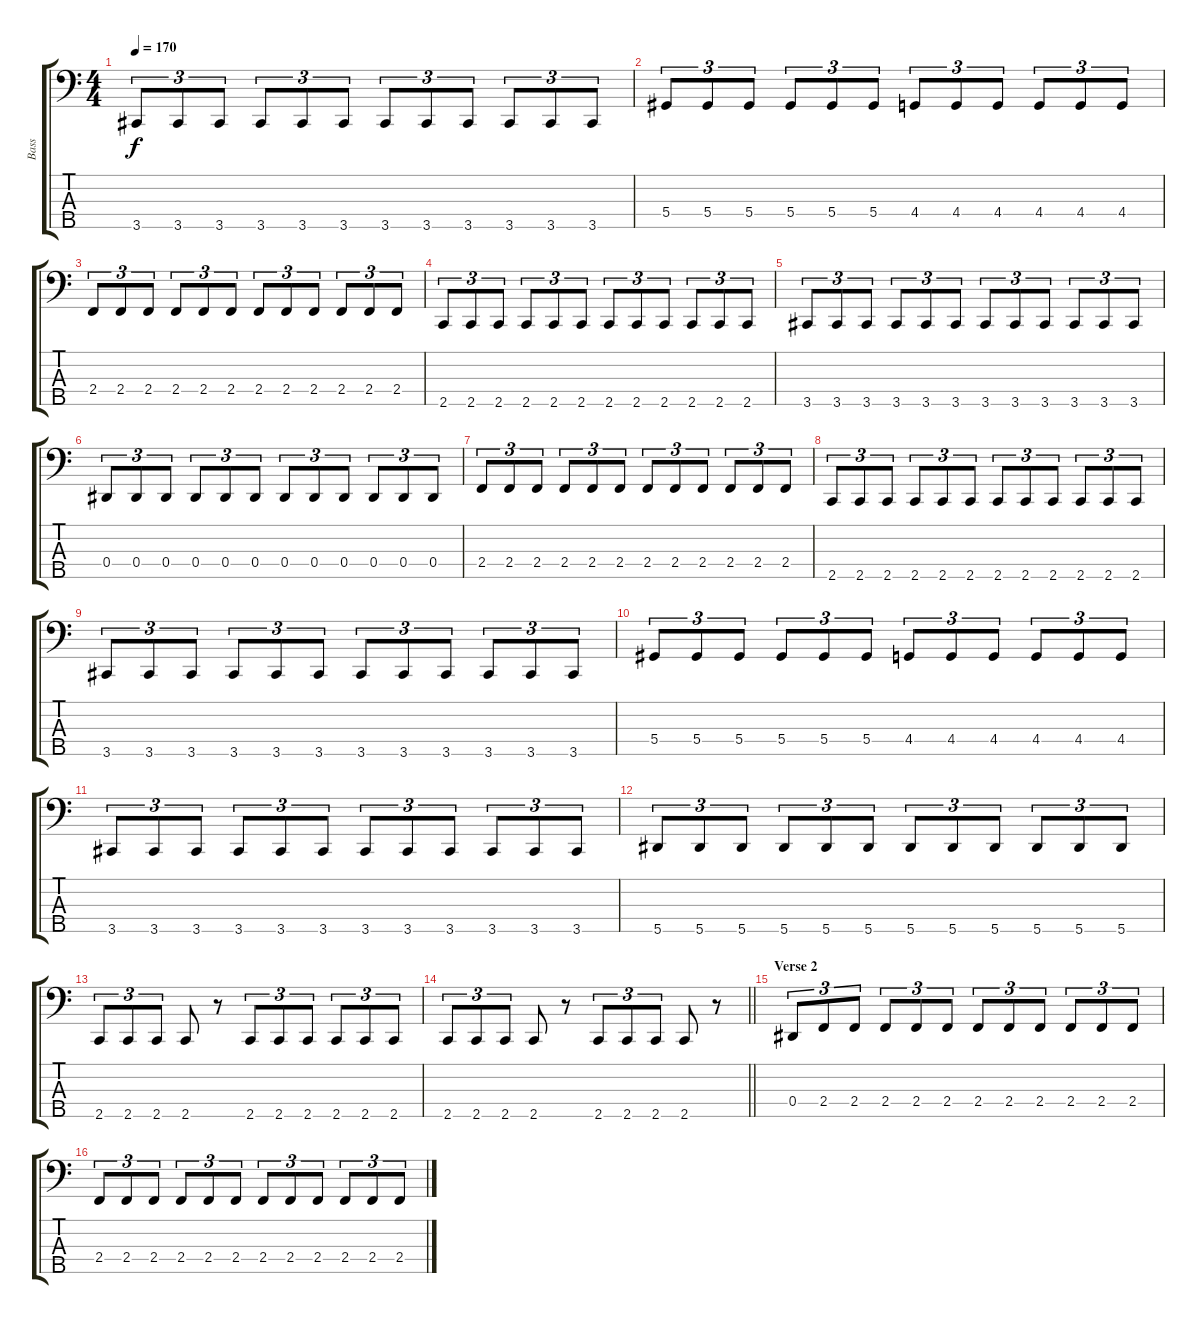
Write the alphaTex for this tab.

\track ("Bass" "Bass") {instrument electricbassfinger}
\staff {score tabs}
\tuning (Gb2 Db2 Ab1 Eb1 Bb0) {hide}
\ts (4 4)
\tempo 170
\clef f4
\ks c
3.5.8{tu (3 2) dy f} 3.5.8{tu (3 2)} 3.5.8{tu (3 2)} 3.5.8{tu (3 2)} 3.5.8{tu (3 2)} 3.5.8{tu (3 2)} 3.5.8{tu (3 2)} 3.5.8{tu (3 2)} 3.5.8{tu (3 2)} 3.5.8{tu (3 2)} 3.5.8{tu (3 2)} 3.5.8{tu (3 2)} |
5.4.8{tu (3 2)} 5.4.8{tu (3 2)} 5.4.8{tu (3 2)} 5.4.8{tu (3 2)} 5.4.8{tu (3 2)} 5.4.8{tu (3 2)} 4.4.8{tu (3 2)} 4.4.8{tu (3 2)} 4.4.8{tu (3 2)} 4.4.8{tu (3 2)} 4.4.8{tu (3 2)} 4.4.8{tu (3 2)} |
2.4.8{tu (3 2)} 2.4.8{tu (3 2)} 2.4.8{tu (3 2)} 2.4.8{tu (3 2)} 2.4.8{tu (3 2)} 2.4.8{tu (3 2)} 2.4.8{tu (3 2)} 2.4.8{tu (3 2)} 2.4.8{tu (3 2)} 2.4.8{tu (3 2)} 2.4.8{tu (3 2)} 2.4.8{tu (3 2)} |
2.5.8{tu (3 2)} 2.5.8{tu (3 2)} 2.5.8{tu (3 2)} 2.5.8{tu (3 2)} 2.5.8{tu (3 2)} 2.5.8{tu (3 2)} 2.5.8{tu (3 2)} 2.5.8{tu (3 2)} 2.5.8{tu (3 2)} 2.5.8{tu (3 2)} 2.5.8{tu (3 2)} 2.5.8{tu (3 2)} |
3.5.8{tu (3 2)} 3.5.8{tu (3 2)} 3.5.8{tu (3 2)} 3.5.8{tu (3 2)} 3.5.8{tu (3 2)} 3.5.8{tu (3 2)} 3.5.8{tu (3 2)} 3.5.8{tu (3 2)} 3.5.8{tu (3 2)} 3.5.8{tu (3 2)} 3.5.8{tu (3 2)} 3.5.8{tu (3 2)} |
0.4.8{tu (3 2)} 0.4.8{tu (3 2)} 0.4.8{tu (3 2)} 0.4.8{tu (3 2)} 0.4.8{tu (3 2)} 0.4.8{tu (3 2)} 0.4.8{tu (3 2)} 0.4.8{tu (3 2)} 0.4.8{tu (3 2)} 0.4.8{tu (3 2)} 0.4.8{tu (3 2)} 0.4.8{tu (3 2)} |
2.4.8{tu (3 2)} 2.4.8{tu (3 2)} 2.4.8{tu (3 2)} 2.4.8{tu (3 2)} 2.4.8{tu (3 2)} 2.4.8{tu (3 2)} 2.4.8{tu (3 2)} 2.4.8{tu (3 2)} 2.4.8{tu (3 2)} 2.4.8{tu (3 2)} 2.4.8{tu (3 2)} 2.4.8{tu (3 2)} |
2.5.8{tu (3 2)} 2.5.8{tu (3 2)} 2.5.8{tu (3 2)} 2.5.8{tu (3 2)} 2.5.8{tu (3 2)} 2.5.8{tu (3 2)} 2.5.8{tu (3 2)} 2.5.8{tu (3 2)} 2.5.8{tu (3 2)} 2.5.8{tu (3 2)} 2.5.8{tu (3 2)} 2.5.8{tu (3 2)} |
3.5.8{tu (3 2)} 3.5.8{tu (3 2)} 3.5.8{tu (3 2)} 3.5.8{tu (3 2)} 3.5.8{tu (3 2)} 3.5.8{tu (3 2)} 3.5.8{tu (3 2)} 3.5.8{tu (3 2)} 3.5.8{tu (3 2)} 3.5.8{tu (3 2)} 3.5.8{tu (3 2)} 3.5.8{tu (3 2)} |
5.4.8{tu (3 2)} 5.4.8{tu (3 2)} 5.4.8{tu (3 2)} 5.4.8{tu (3 2)} 5.4.8{tu (3 2)} 5.4.8{tu (3 2)} 4.4.8{tu (3 2)} 4.4.8{tu (3 2)} 4.4.8{tu (3 2)} 4.4.8{tu (3 2)} 4.4.8{tu (3 2)} 4.4.8{tu (3 2)} |
3.5.8{tu (3 2)} 3.5.8{tu (3 2)} 3.5.8{tu (3 2)} 3.5.8{tu (3 2)} 3.5.8{tu (3 2)} 3.5.8{tu (3 2)} 3.5.8{tu (3 2)} 3.5.8{tu (3 2)} 3.5.8{tu (3 2)} 3.5.8{tu (3 2)} 3.5.8{tu (3 2)} 3.5.8{tu (3 2)} |
5.5.8{tu (3 2)} 5.5.8{tu (3 2)} 5.5.8{tu (3 2)} 5.5.8{tu (3 2)} 5.5.8{tu (3 2)} 5.5.8{tu (3 2)} 5.5.8{tu (3 2)} 5.5.8{tu (3 2)} 5.5.8{tu (3 2)} 5.5.8{tu (3 2)} 5.5.8{tu (3 2)} 5.5.8{tu (3 2)} |
2.5.8{tu (3 2)} 2.5.8{tu (3 2)} 2.5.8{tu (3 2)} 2.5.8 r.8 2.5.8{tu (3 2)} 2.5.8{tu (3 2)} 2.5.8{tu (3 2)} 2.5.8{tu (3 2)} 2.5.8{tu (3 2)} 2.5.8{tu (3 2)} |
\barLineRight lightlight
2.5.8{tu (3 2)} 2.5.8{tu (3 2)} 2.5.8{tu (3 2)} 2.5.8 r.8 2.5.8{tu (3 2)} 2.5.8{tu (3 2)} 2.5.8{tu (3 2)} 2.5.8 r.8 |
\section ("" "Verse 2")
0.4.8{tu (3 2)} 2.4.8{tu (3 2)} 2.4.8{tu (3 2)} 2.4.8{tu (3 2)} 2.4.8{tu (3 2)} 2.4.8{tu (3 2)} 2.4.8{tu (3 2)} 2.4.8{tu (3 2)} 2.4.8{tu (3 2)} 2.4.8{tu (3 2)} 2.4.8{tu (3 2)} 2.4.8{tu (3 2)} |
2.4.8{tu (3 2)} 2.4.8{tu (3 2)} 2.4.8{tu (3 2)} 2.4.8{tu (3 2)} 2.4.8{tu (3 2)} 2.4.8{tu (3 2)} 2.4.8{tu (3 2)} 2.4.8{tu (3 2)} 2.4.8{tu (3 2)} 2.4.8{tu (3 2)} 2.4.8{tu (3 2)} 2.4.8{tu (3 2)}
